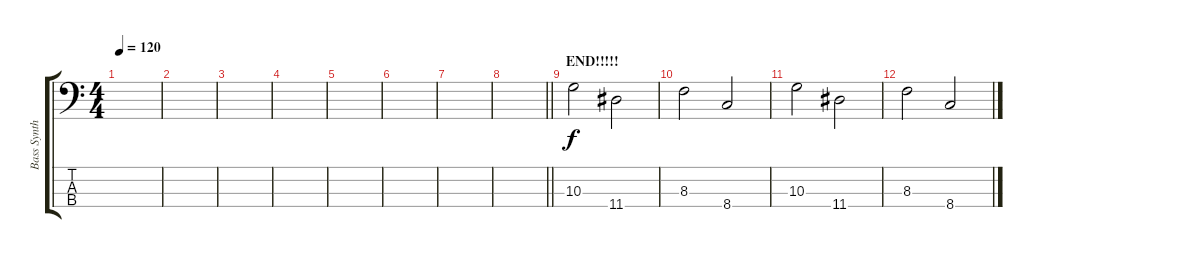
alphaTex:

\track ("Bass Synth" "Bass Synth") {instrument synthbass2}
\staff {score tabs}
\tuning (G2 D2 A1 E1) {hide}
\ts (4 4)
\tempo 120
\clef f4
\ks c
|
|
|
|
|
|
|
\barLineRight lightlight
|
\section ("" "END!!!!!")
10.3.2 11.4.2 |
8.3.2 8.4.2 |
10.3.2 11.4.2 |
8.3.2 8.4.2
